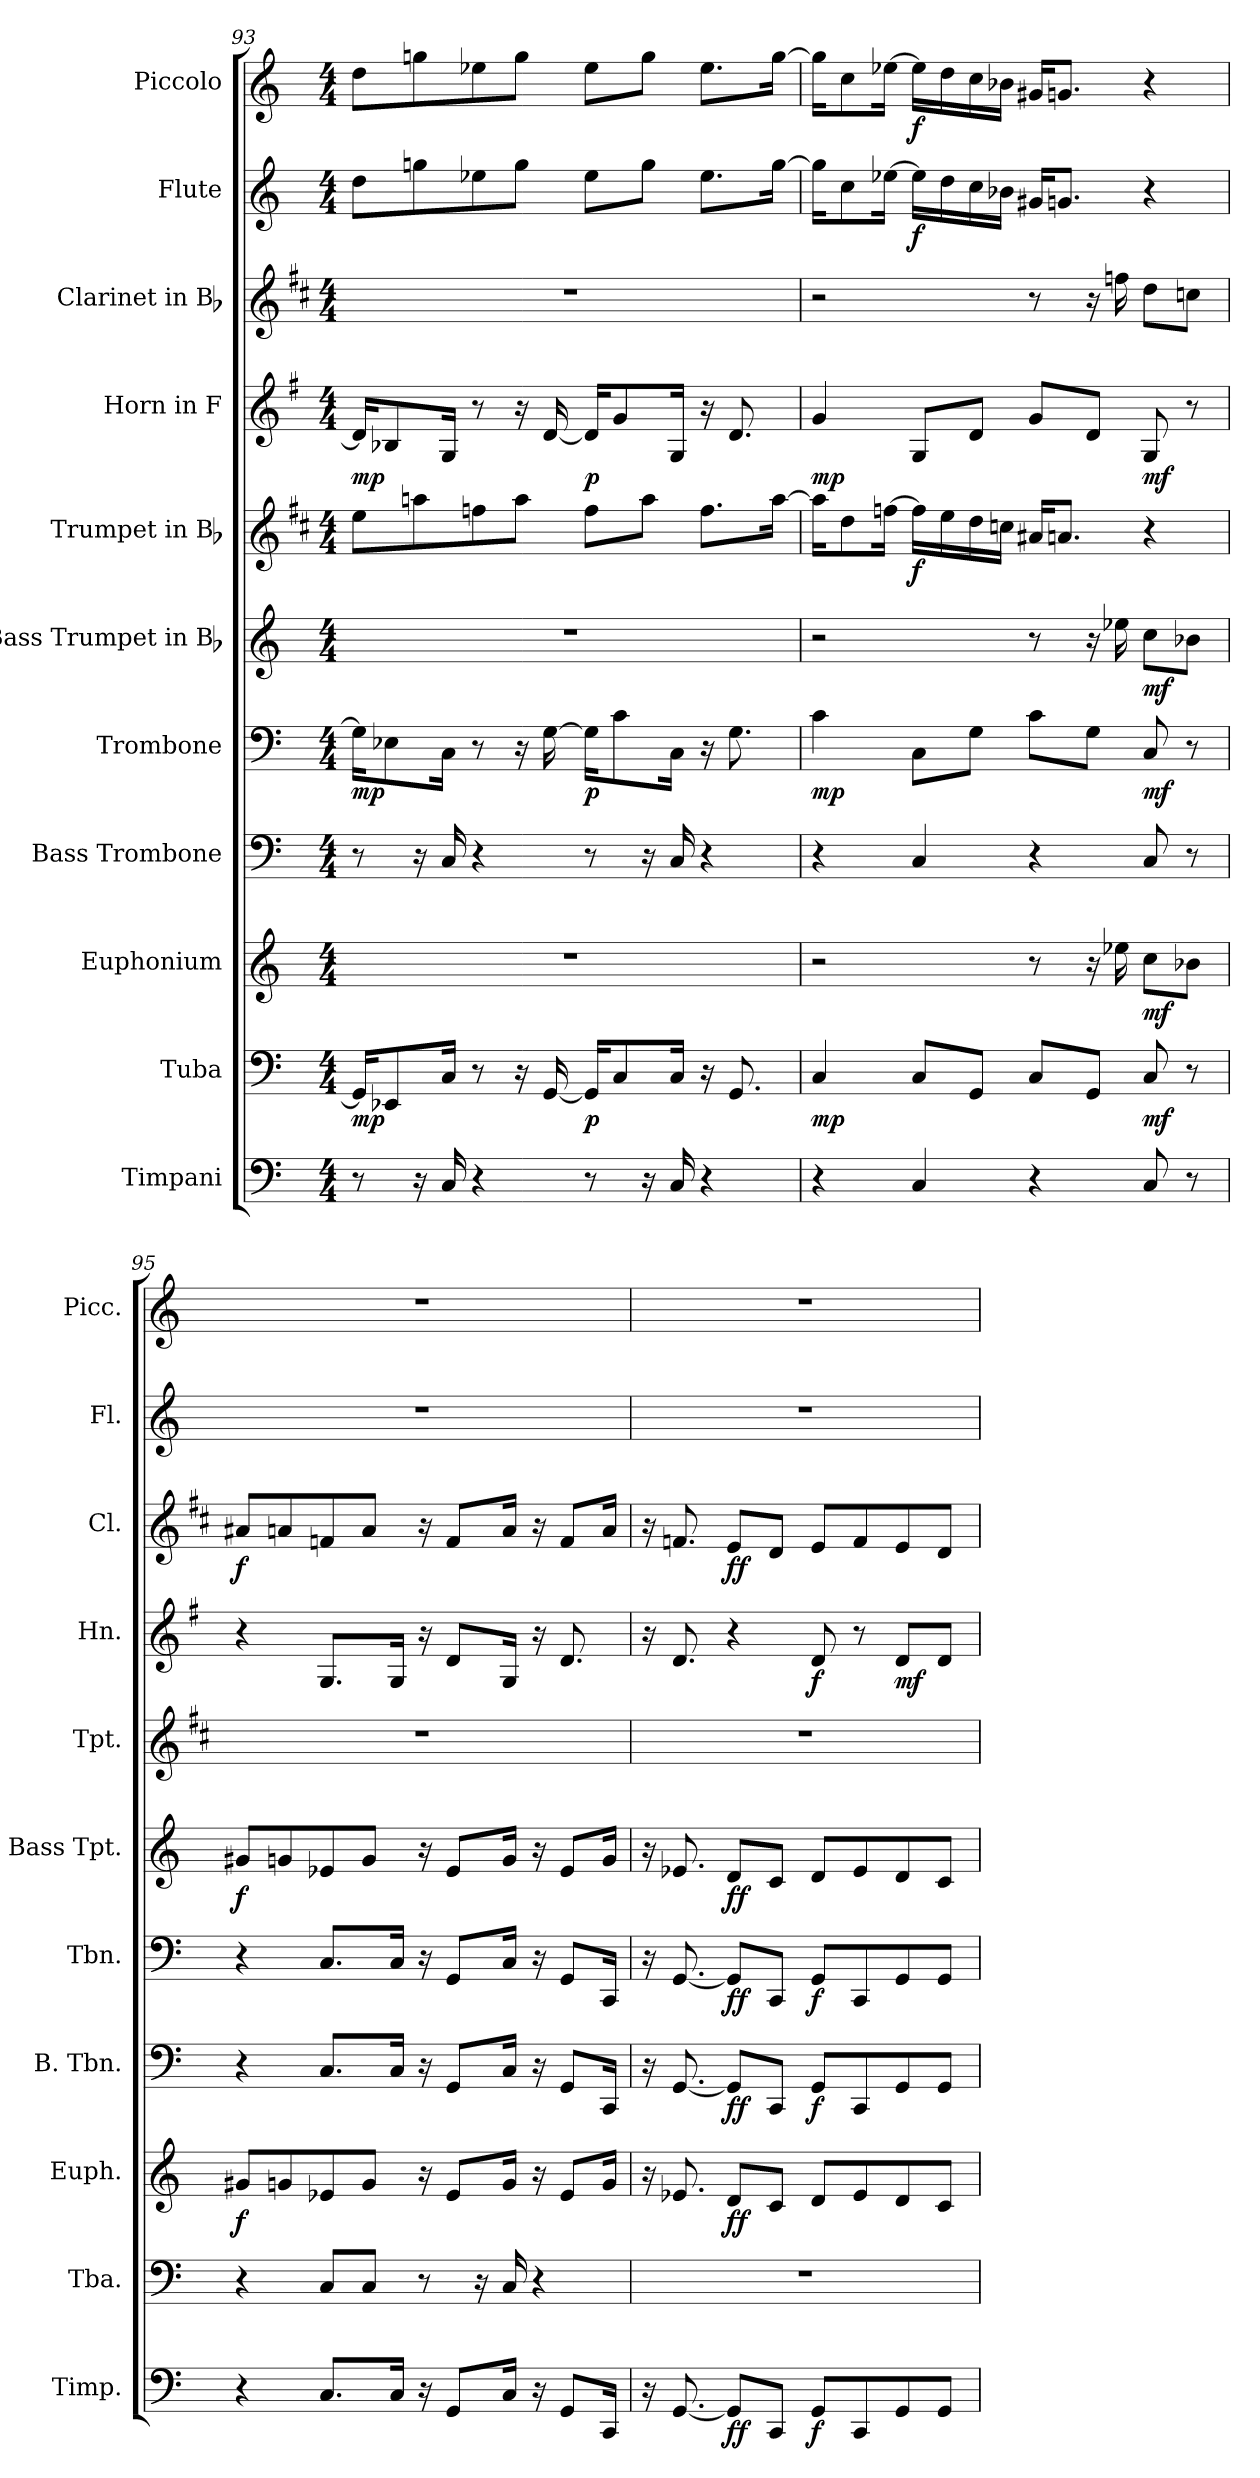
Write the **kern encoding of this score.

**kern	**dynam	**kern	**dynam	**kern	**dynam	**kern	**dynam	**kern	**dynam	**kern	**dynam	**kern	**dynam	**kern	**dynam	**kern	**dynam	**kern	**dynam	**kern	**dynam
*part11	*part11	*part10	*part10	*part9	*part9	*part8	*part8	*part7	*part7	*part6	*part6	*part5	*part5	*part4	*part4	*part3	*part3	*part2	*part2	*part1	*part1
*staff11	*staff11	*staff10	*staff10	*staff9	*staff9	*staff8	*staff8	*staff7	*staff7	*staff6	*staff6	*staff5	*staff5	*staff4	*staff4	*staff3	*staff3	*staff2	*staff2	*staff1	*staff1
*I"Timpani	*	*I"Tuba	*	*I"Euphonium	*	*I"Bass Trombone	*	*I"Trombone	*	*I"Bass Trumpet in Bb	*	*I"Trumpet in Bb	*	*I"Horn in F	*	*I"Clarinet in Bb	*	*I"Flute	*	*I"Piccolo	*
*I'Timp.	*	*I'Tba.	*	*I'Euph.	*	*I'B. Tbn.	*	*I'Tbn.	*	*I'Bass Tpt.	*	*I'Tpt.	*	*I'Hn.	*	*I'Cl.	*	*I'Fl.	*	*I'Picc.	*
*clefF4	*	*clefF4	*	*clefG2	*	*clefF4	*	*clefF4	*	*clefG2	*	*clefG2	*	*clefG2	*	*clefG2	*	*clefG2	*	*clefG2	*
*	*	*	*	*ITrd8c14	*	*	*	*	*	*ITrd8c14	*	*ITrd1c2	*	*ITrd4c7	*	*ITrd1c2	*	*	*	*ITrd-7c-12	*
*k[]	*	*k[]	*	*k[]	*	*k[]	*	*k[]	*	*k[]	*	*k[]	*	*k[]	*	*k[]	*	*k[]	*	*k[]	*
*C:	*	*C:	*	*C:	*	*C:	*	*C:	*	*C:	*	*C:	*	*C:	*	*C:	*	*C:	*	*C:	*
*M4/4	*	*M4/4	*	*M4/4	*	*M4/4	*	*M4/4	*	*M4/4	*	*M4/4	*	*M4/4	*	*M4/4	*	*M4/4	*	*M4/4	*
=93	=93	=93	=93	=93	=93	=93	=93	=93	=93	=93	=93	=93	=93	=93	=93	=93	=93	=93	=93	=93	=93
8r	.	16GGi/KL]	mp	1r	.	8r	.	16Gi\KL]	mp	1r	.	8ddi\L	.	16Gi/KL]	mp	1r	.	8ddi\L	.	8dddi\L	.
.	.	8EE-Xi/	.	.	.	.	.	8E-Xi\	.	.	.	.	.	8E-Xi/	.	.	.	.	.	.	.
16r	.	.	.	.	.	16r	.	.	.	.	.	8ggni\	.	.	.	.	.	8ggni\	.	8gggni\	.
16Ci/	.	16Ci/Jk	.	.	.	16Ci/	.	16Ci\Jk	.	.	.	.	.	16Ci/Jk	.	.	.	.	.	.	.
4r	.	8r	.	.	.	4r	.	8r	.	.	.	8ee-Xi\	.	8r	.	.	.	8ee-Xi\	.	8eee-Xi\	.
.	.	16r	.	.	.	.	.	16r	.	.	.	8ggi\J	.	16r	.	.	.	8ggi\J	.	8gggi\J	.
.	.	[16GGi/	.	.	.	.	.	[16Gi\	.	.	.	.	.	[16Gi/	.	.	.	.	.	.	.
8r	.	16GGi/KL]	p	.	.	8r	.	16Gi\KL]	p	.	.	8ee-i\L	.	16Gi/KL]	p	.	.	8ee-i\L	.	8eee-i\L	.
.	.	8Ci/	.	.	.	.	.	8ci\	.	.	.	.	.	8ci/	.	.	.	.	.	.	.
16r	.	.	.	.	.	16r	.	.	.	.	.	8ggi\J	.	.	.	.	.	8ggi\J	.	8gggi\J	.
16Ci/	.	16Ci/Jk	.	.	.	16Ci/	.	16Ci\Jk	.	.	.	.	.	16Ci/Jk	.	.	.	.	.	.	.
4r	.	16r	.	.	.	4r	.	16r	.	.	.	8.ee-i\L	.	16r	.	.	.	8.ee-i\L	.	8.eee-i\L	.
.	.	8.GGi/	.	.	.	.	.	8.Gi\	.	.	.	.	.	8.Gi/	.	.	.	.	.	.	.
.	.	.	.	.	.	.	.	.	.	.	.	[16ggi\Jk	.	.	.	.	.	[16ggi\Jk	.	[16gggi\Jk	.
!!LO:PB:g=z
=94	=94	=94	=94	=94	=94	=94	=94	=94	=94	=94	=94	=94	=94	=94	=94	=94	=94	=94	=94	=94	=94
4r	.	4Ci/	mp	2r	.	4r	.	4ci\	mp	2r	.	16ggi\KL]	.	4ci/	mp	2r	.	16ggi\KL]	.	16gggi\KL]	.
.	.	.	.	.	.	.	.	.	.	.	.	8cci\	.	.	.	.	.	8cci\	.	8ccci\	.
.	.	.	.	.	.	.	.	.	.	.	.	[16ee-Xi\Jk	.	.	.	.	.	[16ee-Xi\Jk	.	[16eee-Xi\Jk	.
4Ci/	.	8Ci/L	.	.	.	4Ci/	.	8Ci\L	.	.	.	16ee-i\LL]	f	8Ci/L	.	.	.	16ee-i\LL]	f	16eee-i\LL]	f
.	.	.	.	.	.	.	.	.	.	.	.	16ddi\	.	.	.	.	.	16ddi\	.	16dddi\	.
.	.	8GGi/J	.	.	.	.	.	8Gi\J	.	.	.	16cci\	.	8Gi/J	.	.	.	16cci\	.	16ccci\	.
.	.	.	.	.	.	.	.	.	.	.	.	16b-Xi\JJ	.	.	.	.	.	16b-Xi\JJ	.	16bb-Xi\JJ	.
4r	.	8Ci/L	.	8r	.	4r	.	8ci\L	.	8r	.	16g#Xi/KL	.	8ci/L	.	8r	.	16g#Xi/KL	.	16gg#Xi/KL	.
.	.	.	.	.	.	.	.	.	.	.	.	8.gni/J	.	.	.	.	.	8.gni/J	.	8.ggni/J	.
.	.	8GGi/J	.	16r	.	.	.	8Gi\J	.	16r	.	.	.	8Gi/J	.	16r	.	.	.	.	.
.	.	.	.	16e-Xi\	.	.	.	.	.	16e-Xi\	.	.	.	.	.	16ee-Xi\	.	.	.	.	.
8Ci/	.	8Ci/	mf	8ci\L	mf	8Ci/	.	8Ci/	mf	8ci\L	mf	4r	.	8Ci/	mf	8cci\L	.	4r	.	4r	.
8r	.	8r	.	8B-Xi\J	.	8r	.	8r	.	8B-Xi\J	.	.	.	8r	.	8b-Xi\J	.	.	.	.	.
=95	=95	=95	=95	=95	=95	=95	=95	=95	=95	=95	=95	=95	=95	=95	=95	=95	=95	=95	=95	=95	=95
4r	.	4r	.	8G#Xi/L	f	4r	.	4r	.	8G#Xi/L	f	1r	.	4r	.	8g#Xi/L	f	1r	.	1r	.
.	.	.	.	8Gni/	.	.	.	.	.	8Gni/	.	.	.	.	.	8gni/	.	.	.	.	.
8.Ci/L	.	8Ci/L	.	8E-Xi/	.	8.Ci/L	.	8.Ci/L	.	8E-Xi/	.	.	.	8.Ci/L	.	8e-Xi/	.	.	.	.	.
.	.	8Ci/J	.	8Gi/J	.	.	.	.	.	8Gi/J	.	.	.	.	.	8gi/J	.	.	.	.	.
16Ci/Jk	.	.	.	.	.	16Ci/Jk	.	16Ci/Jk	.	.	.	.	.	16Ci/Jk	.	.	.	.	.	.	.
16r	.	8r	.	16r	.	16r	.	16r	.	16r	.	.	.	16r	.	16r	.	.	.	.	.
8GGi/L	.	.	.	8E-i/L	.	8GGi/L	.	8GGi/L	.	8E-i/L	.	.	.	8Gi/L	.	8e-i/L	.	.	.	.	.
.	.	16r	.	.	.	.	.	.	.	.	.	.	.	.	.	.	.	.	.	.	.
16Ci/Jk	.	16Ci/	.	16Gi/Jk	.	16Ci/Jk	.	16Ci/Jk	.	16Gi/Jk	.	.	.	16Ci/Jk	.	16gi/Jk	.	.	.	.	.
16r	.	4r	.	16r	.	16r	.	16r	.	16r	.	.	.	16r	.	16r	.	.	.	.	.
8GGi/L	.	.	.	8E-i/L	.	8GGi/L	.	8GGi/L	.	8E-i/L	.	.	.	8.Gi/	.	8e-i/L	.	.	.	.	.
16CCi/Jk	.	.	.	16Gi/Jk	.	16CCi/Jk	.	16CCi/Jk	.	16Gi/Jk	.	.	.	.	.	16gi/Jk	.	.	.	.	.
=96	=96	=96	=96	=96	=96	=96	=96	=96	=96	=96	=96	=96	=96	=96	=96	=96	=96	=96	=96	=96	=96
16r	.	1r	.	16r	.	16r	.	16r	.	16r	.	1r	.	16r	.	16r	.	1r	.	1r	.
[8.GGi/	.	.	.	8.E-Xi/	.	[8.GGi/	.	[8.GGi/	.	8.E-Xi/	.	.	.	8.Gi/	.	8.e-Xi/	.	.	.	.	.
8GGi/L]	ff	.	.	8Di/L	ff	8GGi/L]	ff	8GGi/L]	ff	8Di/L	ff	.	.	4r	.	8di/L	ff	.	.	.	.
8CCi/J	.	.	.	8Ci/J	.	8CCi/J	.	8CCi/J	.	8Ci/J	.	.	.	.	.	8ci/J	.	.	.	.	.
8GGi/L	f	.	.	8Di/L	.	8GGi/L	f	8GGi/L	f	8Di/L	.	.	.	8Gi/	f	8di/L	.	.	.	.	.
8CCi/	.	.	.	8E-i/	.	8CCi/	.	8CCi/	.	8E-i/	.	.	.	8r	.	8e-i/	.	.	.	.	.
8GGi/	.	.	.	8Di/	.	8GGi/	.	8GGi/	.	8Di/	.	.	.	8Gi/L	mf	8di/	.	.	.	.	.
8GGi/J	.	.	.	8Ci/J	.	8GGi/J	.	8GGi/J	.	8Ci/J	.	.	.	8Gi/J	.	8ci/J	.	.	.	.	.
=	=	=	=	=	=	=	=	=	=	=	=	=	=	=	=	=	=	=	=	=	=
*-	*-	*-	*-	*-	*-	*-	*-	*-	*-	*-	*-	*-	*-	*-	*-	*-	*-	*-	*-	*-	*-
